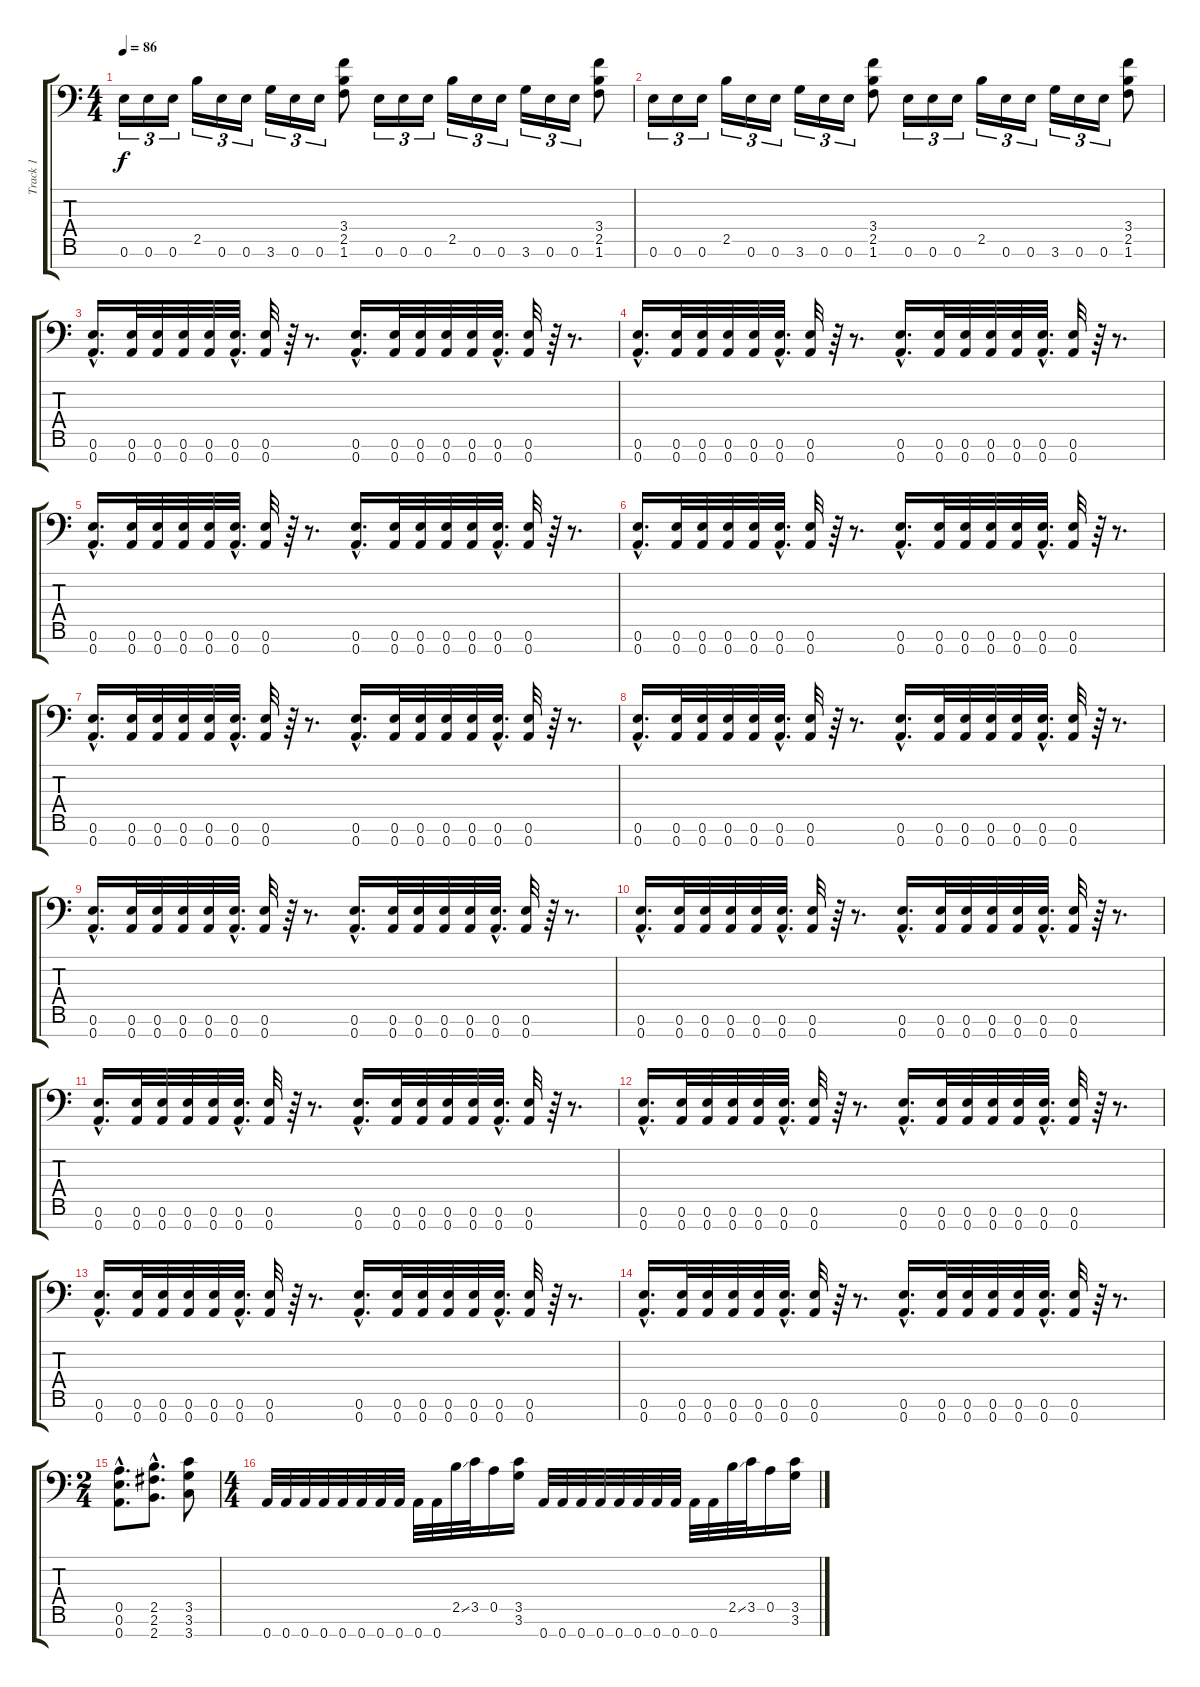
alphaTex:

\track ("Track 1" "Track 1") {instrument distortionguitar}
\staff {score tabs}
\tuning (E4 B3 G3 D3 A2 E2 A1) {hide}
\ts (4 4)
\tempo 86
\clef f4
\ks c
0.6.16{tu (3 2) dy f} 0.6.16{tu (3 2)} 0.6.16{tu (3 2)} 2.5.16{tu (3 2)} 0.6.16{tu (3 2)} 0.6.16{tu (3 2)} 3.6.16{tu (3 2)} 0.6.16{tu (3 2)} 0.6.16{tu (3 2)} (3.4 2.5 1.6).8 0.6.16{tu (3 2)} 0.6.16{tu (3 2)} 0.6.16{tu (3 2)} 2.5.16{tu (3 2)} 0.6.16{tu (3 2)} 0.6.16{tu (3 2)} 3.6.16{tu (3 2)} 0.6.16{tu (3 2)} 0.6.16{tu (3 2)} (3.4 2.5 1.6).8 |
0.6.16{tu (3 2)} 0.6.16{tu (3 2)} 0.6.16{tu (3 2)} 2.5.16{tu (3 2)} 0.6.16{tu (3 2)} 0.6.16{tu (3 2)} 3.6.16{tu (3 2)} 0.6.16{tu (3 2)} 0.6.16{tu (3 2)} (3.4 2.5 1.6).8 0.6.16{tu (3 2)} 0.6.16{tu (3 2)} 0.6.16{tu (3 2)} 2.5.16{tu (3 2)} 0.6.16{tu (3 2)} 0.6.16{tu (3 2)} 3.6.16{tu (3 2)} 0.6.16{tu (3 2)} 0.6.16{tu (3 2)} (3.4 2.5 1.6).8 |
(0.6{hac} 0.7{hac}).16{d} (0.6 0.7).32 (0.6 0.7).32 (0.6 0.7).32 (0.6 0.7).32 (0.6{hac} 0.7{hac}).32{d} (0.6 0.7).32 r.64 r.8{d} (0.6{hac} 0.7{hac}).16{d} (0.6 0.7).32 (0.6 0.7).32 (0.6 0.7).32 (0.6 0.7).32 (0.6{hac} 0.7{hac}).32{d} (0.6 0.7).32 r.64 r.8{d} |
(0.6{hac} 0.7{hac}).16{d} (0.6 0.7).32 (0.6 0.7).32 (0.6 0.7).32 (0.6 0.7).32 (0.6{hac} 0.7{hac}).32{d} (0.6 0.7).32 r.64 r.8{d} (0.6{hac} 0.7{hac}).16{d} (0.6 0.7).32 (0.6 0.7).32 (0.6 0.7).32 (0.6 0.7).32 (0.6{hac} 0.7{hac}).32{d} (0.6 0.7).32 r.64 r.8{d} |
(0.6{hac} 0.7{hac}).16{d} (0.6 0.7).32 (0.6 0.7).32 (0.6 0.7).32 (0.6 0.7).32 (0.6{hac} 0.7{hac}).32{d} (0.6 0.7).32 r.64 r.8{d} (0.6{hac} 0.7{hac}).16{d} (0.6 0.7).32 (0.6 0.7).32 (0.6 0.7).32 (0.6 0.7).32 (0.6{hac} 0.7{hac}).32{d} (0.6 0.7).32 r.64 r.8{d} |
(0.6{hac} 0.7{hac}).16{d} (0.6 0.7).32 (0.6 0.7).32 (0.6 0.7).32 (0.6 0.7).32 (0.6{hac} 0.7{hac}).32{d} (0.6 0.7).32 r.64 r.8{d} (0.6{hac} 0.7{hac}).16{d} (0.6 0.7).32 (0.6 0.7).32 (0.6 0.7).32 (0.6 0.7).32 (0.6{hac} 0.7{hac}).32{d} (0.6 0.7).32 r.64 r.8{d} |
(0.6{hac} 0.7{hac}).16{d} (0.6 0.7).32 (0.6 0.7).32 (0.6 0.7).32 (0.6 0.7).32 (0.6{hac} 0.7{hac}).32{d} (0.6 0.7).32 r.64 r.8{d} (0.6{hac} 0.7{hac}).16{d} (0.6 0.7).32 (0.6 0.7).32 (0.6 0.7).32 (0.6 0.7).32 (0.6{hac} 0.7{hac}).32{d} (0.6 0.7).32 r.64 r.8{d} |
(0.6{hac} 0.7{hac}).16{d} (0.6 0.7).32 (0.6 0.7).32 (0.6 0.7).32 (0.6 0.7).32 (0.6{hac} 0.7{hac}).32{d} (0.6 0.7).32 r.64 r.8{d} (0.6{hac} 0.7{hac}).16{d} (0.6 0.7).32 (0.6 0.7).32 (0.6 0.7).32 (0.6 0.7).32 (0.6{hac} 0.7{hac}).32{d} (0.6 0.7).32 r.64 r.8{d} |
(0.6{hac} 0.7{hac}).16{d} (0.6 0.7).32 (0.6 0.7).32 (0.6 0.7).32 (0.6 0.7).32 (0.6{hac} 0.7{hac}).32{d} (0.6 0.7).32 r.64 r.8{d} (0.6{hac} 0.7{hac}).16{d} (0.6 0.7).32 (0.6 0.7).32 (0.6 0.7).32 (0.6 0.7).32 (0.6{hac} 0.7{hac}).32{d} (0.6 0.7).32 r.64 r.8{d} |
(0.6{hac} 0.7{hac}).16{d} (0.6 0.7).32 (0.6 0.7).32 (0.6 0.7).32 (0.6 0.7).32 (0.6{hac} 0.7{hac}).32{d} (0.6 0.7).32 r.64 r.8{d} (0.6{hac} 0.7{hac}).16{d} (0.6 0.7).32 (0.6 0.7).32 (0.6 0.7).32 (0.6 0.7).32 (0.6{hac} 0.7{hac}).32{d} (0.6 0.7).32 r.64 r.8{d} |
(0.6{hac} 0.7{hac}).16{d} (0.6 0.7).32 (0.6 0.7).32 (0.6 0.7).32 (0.6 0.7).32 (0.6{hac} 0.7{hac}).32{d} (0.6 0.7).32 r.64 r.8{d} (0.6{hac} 0.7{hac}).16{d} (0.6 0.7).32 (0.6 0.7).32 (0.6 0.7).32 (0.6 0.7).32 (0.6{hac} 0.7{hac}).32{d} (0.6 0.7).32 r.64 r.8{d} |
(0.6{hac} 0.7{hac}).16{d} (0.6 0.7).32 (0.6 0.7).32 (0.6 0.7).32 (0.6 0.7).32 (0.6{hac} 0.7{hac}).32{d} (0.6 0.7).32 r.64 r.8{d} (0.6{hac} 0.7{hac}).16{d} (0.6 0.7).32 (0.6 0.7).32 (0.6 0.7).32 (0.6 0.7).32 (0.6{hac} 0.7{hac}).32{d} (0.6 0.7).32 r.64 r.8{d} |
(0.6{hac} 0.7{hac}).16{d} (0.6 0.7).32 (0.6 0.7).32 (0.6 0.7).32 (0.6 0.7).32 (0.6{hac} 0.7{hac}).32{d} (0.6 0.7).32 r.64 r.8{d} (0.6{hac} 0.7{hac}).16{d} (0.6 0.7).32 (0.6 0.7).32 (0.6 0.7).32 (0.6 0.7).32 (0.6{hac} 0.7{hac}).32{d} (0.6 0.7).32 r.64 r.8{d} |
(0.6{hac} 0.7{hac}).16{d} (0.6 0.7).32 (0.6 0.7).32 (0.6 0.7).32 (0.6 0.7).32 (0.6{hac} 0.7{hac}).32{d} (0.6 0.7).32 r.64 r.8{d} (0.6{hac} 0.7{hac}).16{d} (0.6 0.7).32 (0.6 0.7).32 (0.6 0.7).32 (0.6 0.7).32 (0.6{hac} 0.7{hac}).32{d} (0.6 0.7).32 r.64 r.8{d} |
\ts (2 4)
(0.5{hac} 0.6{hac} 0.7{hac}).8{d} (2.5{hac} 2.6{hac} 2.7{hac}).8{d} (3.5 3.6 3.7).8 |
\ts (4 4)
0.7.32 0.7.32 0.7.32 0.7.32 0.7.32 0.7.32 0.7.32 0.7.32 0.7.32 0.7.32 2.5{ss}.32 3.5.32 0.5.16 (3.5 3.6).16 0.7.32 0.7.32 0.7.32 0.7.32 0.7.32 0.7.32 0.7.32 0.7.32 0.7.32 0.7.32 2.5{ss}.32 3.5.32 0.5.16 (3.5 3.6).16
